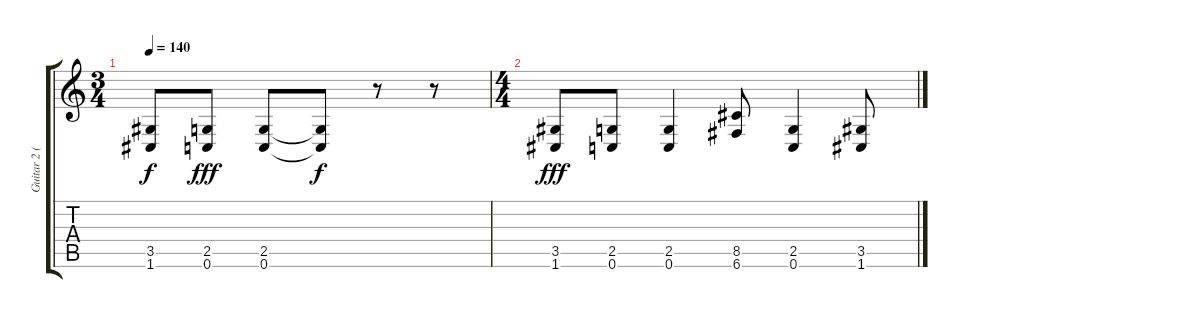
\track ("Guitar 2 (J-P)" "Guitar 2 (") {instrument distortionguitar}
\staff {score tabs}
\tuning (C4 G3 Eb3 Bb2 F2 C2) {hide}
\ts (3 4)
\tempo 140
\clef g2
\ks c
(3.5{t} 1.6{t}).8{dy f} (2.5 0.6).8{dy fff} (2.5 0.6).8 (2.5{t} 0.6{t}).8{dy f} r.8 r.8 |
\ts (4 4)
(3.5 1.6).8{dy fff} (2.5 0.6).8 (2.5 0.6).4 (8.5 6.6).8 (2.5 0.6).4 (3.5 1.6).8
